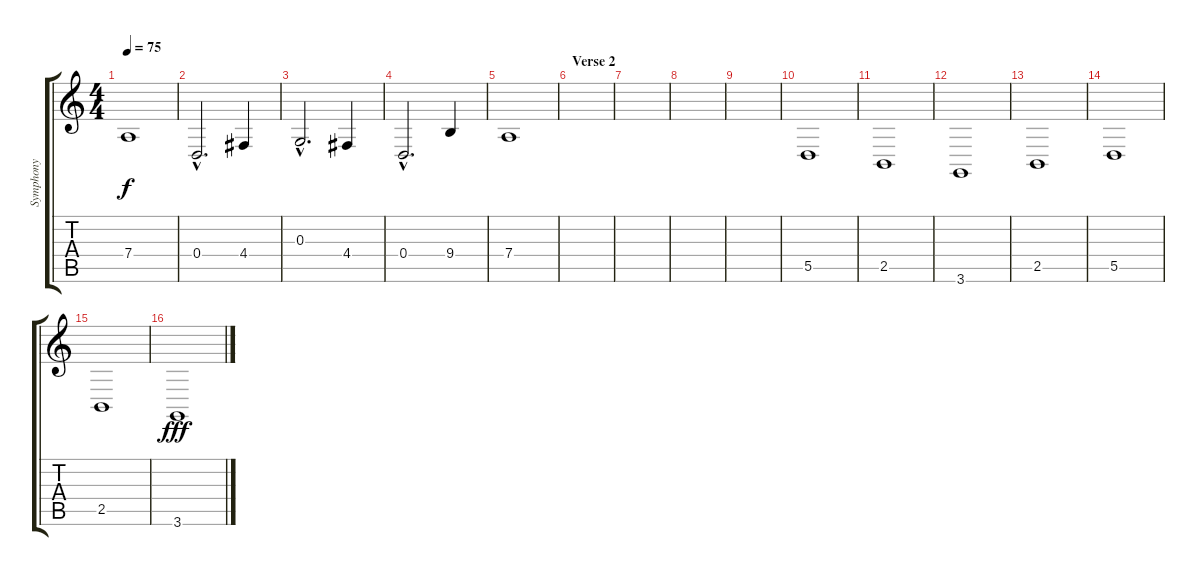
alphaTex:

\track ("Symphony" "Symphony") {instrument cello}
\staff {score tabs}
\tuning (E4 B3 G3 D3 A2 E2) {hide}
\ts (4 4)
\tempo 75
\clef g2
\ks c
7.4.1{dy f} |
0.4{hac}.2{d} 4.4.4 |
0.3{hac}.2{d} 4.4.4 |
0.4{hac}.2{d} 9.4.4 |
7.4.1 |
\section ("" "Verse 2")
|
|
|
|
5.5.1 |
2.5.1 |
3.6.1 |
2.5.1 |
5.5.1 |
2.5.1 |
3.6.1{dy fff}
